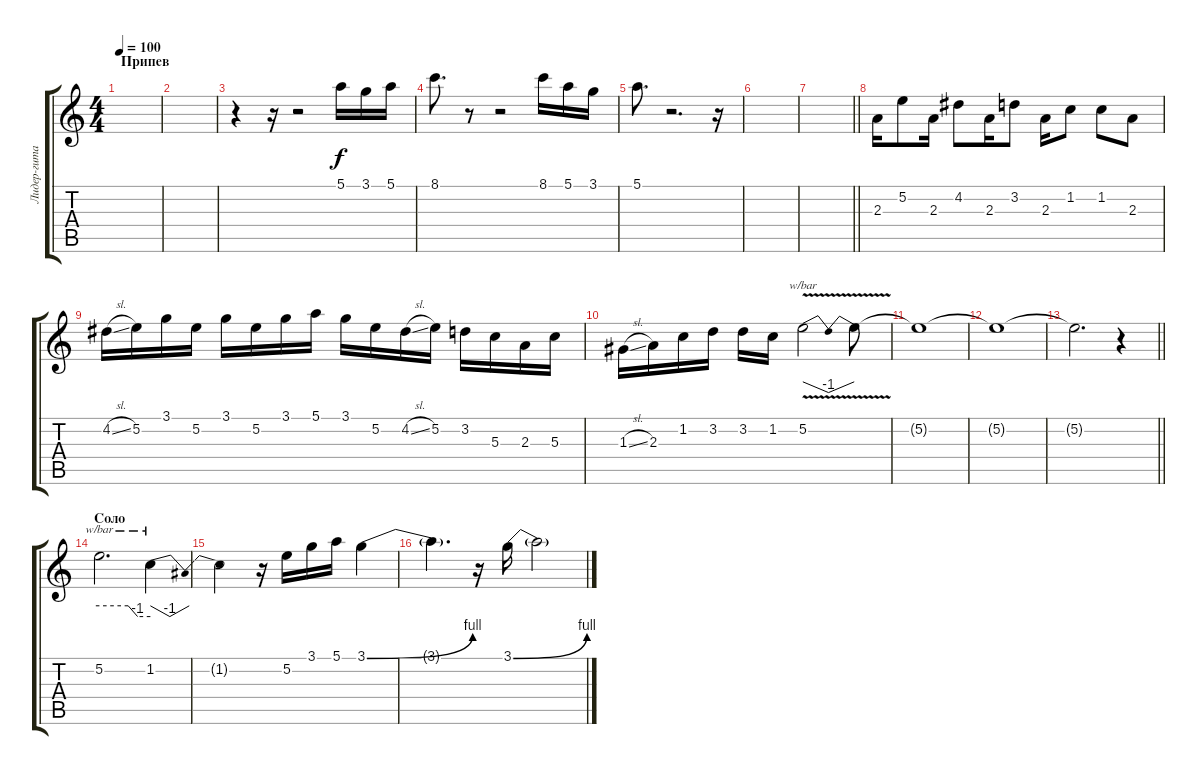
\track ("Лидер-гитара" "Лидер-гита") {instrument overdrivenguitar}
\staff {score tabs}
\tuning (E4 B3 G3 D3 A2 E2) {hide}
\ts (4 4)
\section ("" "Припев")
\tempo 100
\clef g2
\ks c
|
|
r.4 r.16 r.2 5.1.16 3.1.16 5.1.16 |
8.1.8{d} r.8 r.2 8.1.16 5.1.16 3.1.16 |
5.1.8{d} r.2{d} r.16 |
|
\barLineRight lightlight
|
2.3.16 5.2.8 2.3.16 4.2.8 2.3.16 3.2.8 2.3.16 1.2.8 1.2.8 2.3.8 |
4.2{sl}.16 5.2.16 3.1.16 5.2.16 3.1.16 5.2.16 3.1.16 5.1.16 3.1.16 5.2.16 4.2{sl}.16 5.2.16 3.2.16 5.3.16 2.3.16 5.3.16 |
1.3{sl}.16 2.3.16 1.2.16 3.2.16 3.2.16 1.2.16 5.2{v}.2{tbe (dip default 0 0 30 -4 60 0)} 5.2{t}.8 |
5.2{t}.1 |
5.2{t}.1 |
\barLineRight lightlight
5.2{t}.2{d} r.4 |
\section ("" "Соло")
5.2.2{d tbe (custom default 0 0 34 0 45 -4 60 -4)} 1.2.4{tbe (dip default 0 0 20 -4 60 0)} |
1.2{t}.2 r.16 5.2.16 3.1.16 5.1.16 3.1{be (bend 0 0 60 4)}.4 |
3.1{t}.4{d} r.16 3.1{be (bend 0 0 60 4)}.16 3.1{t}.2
